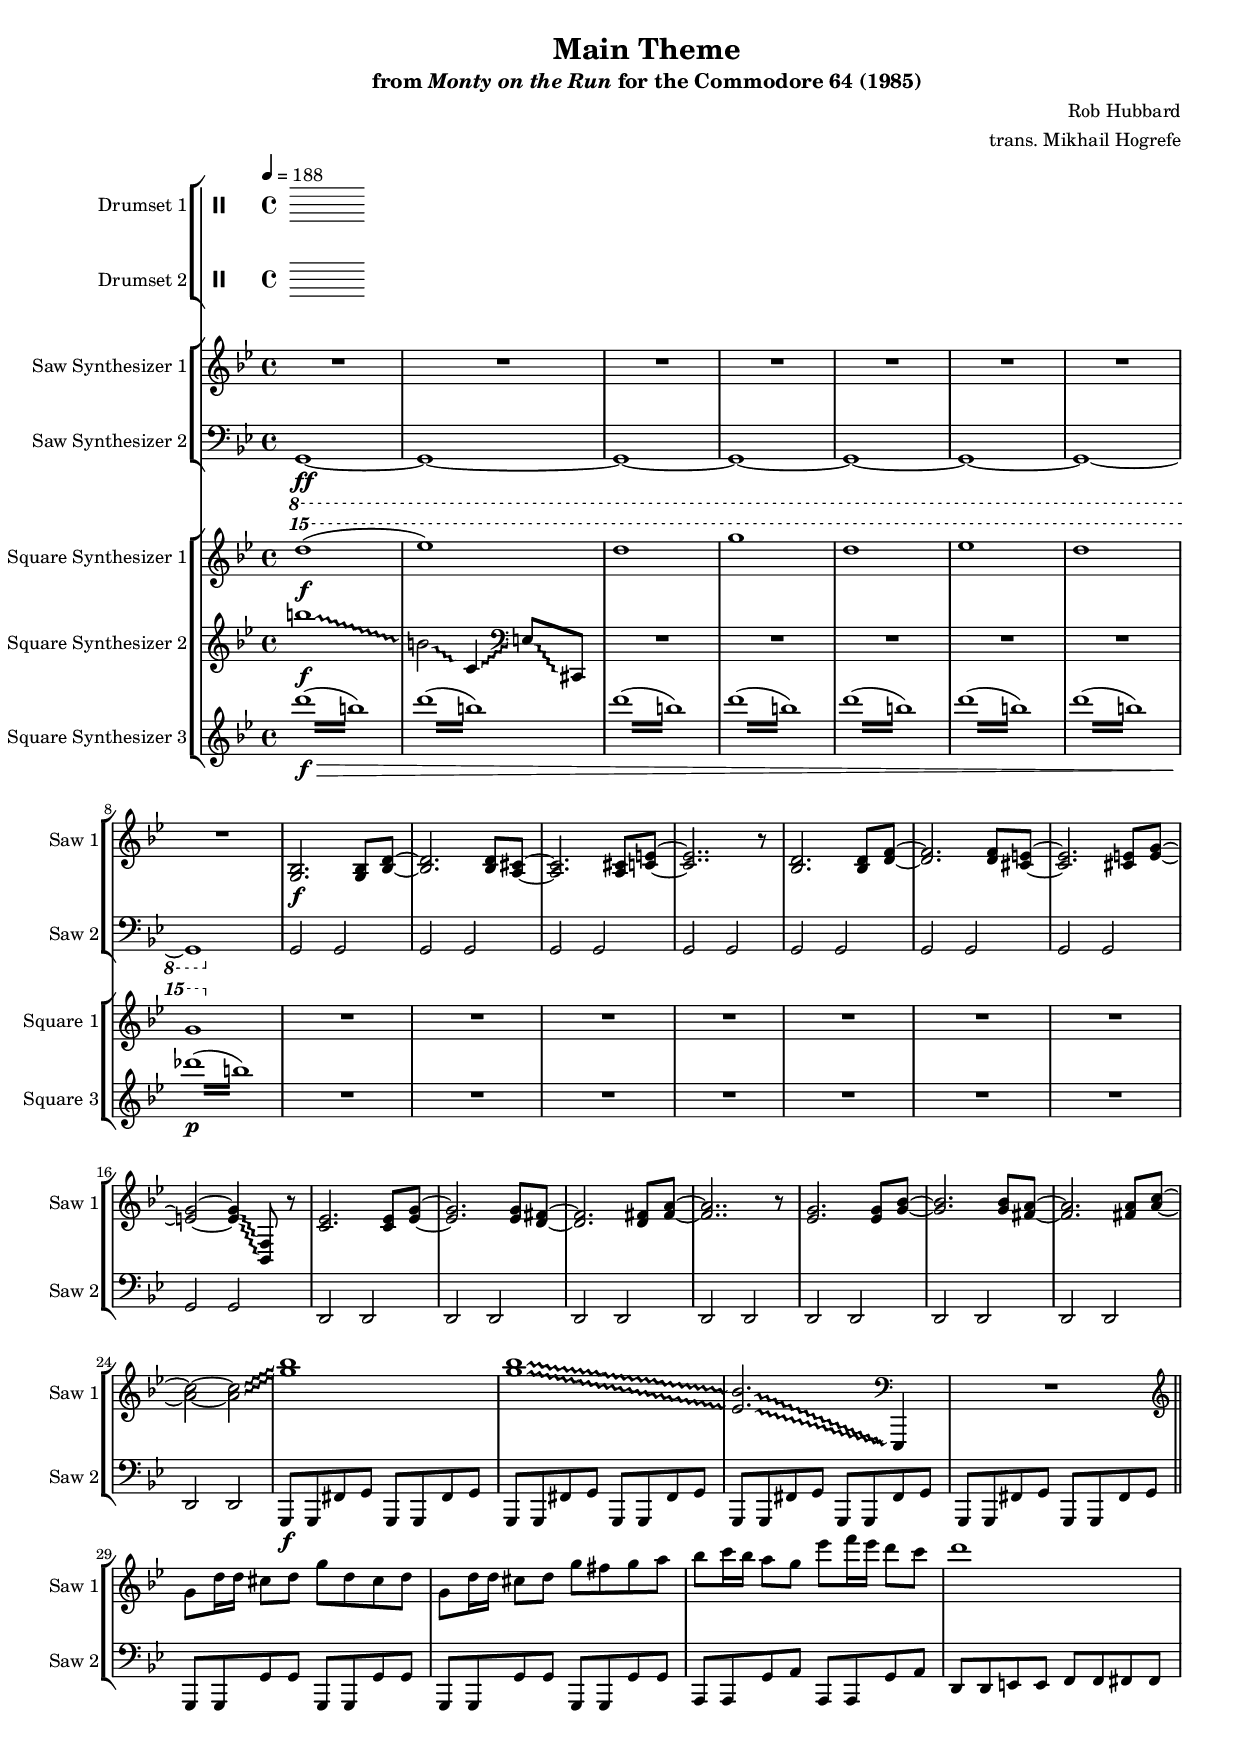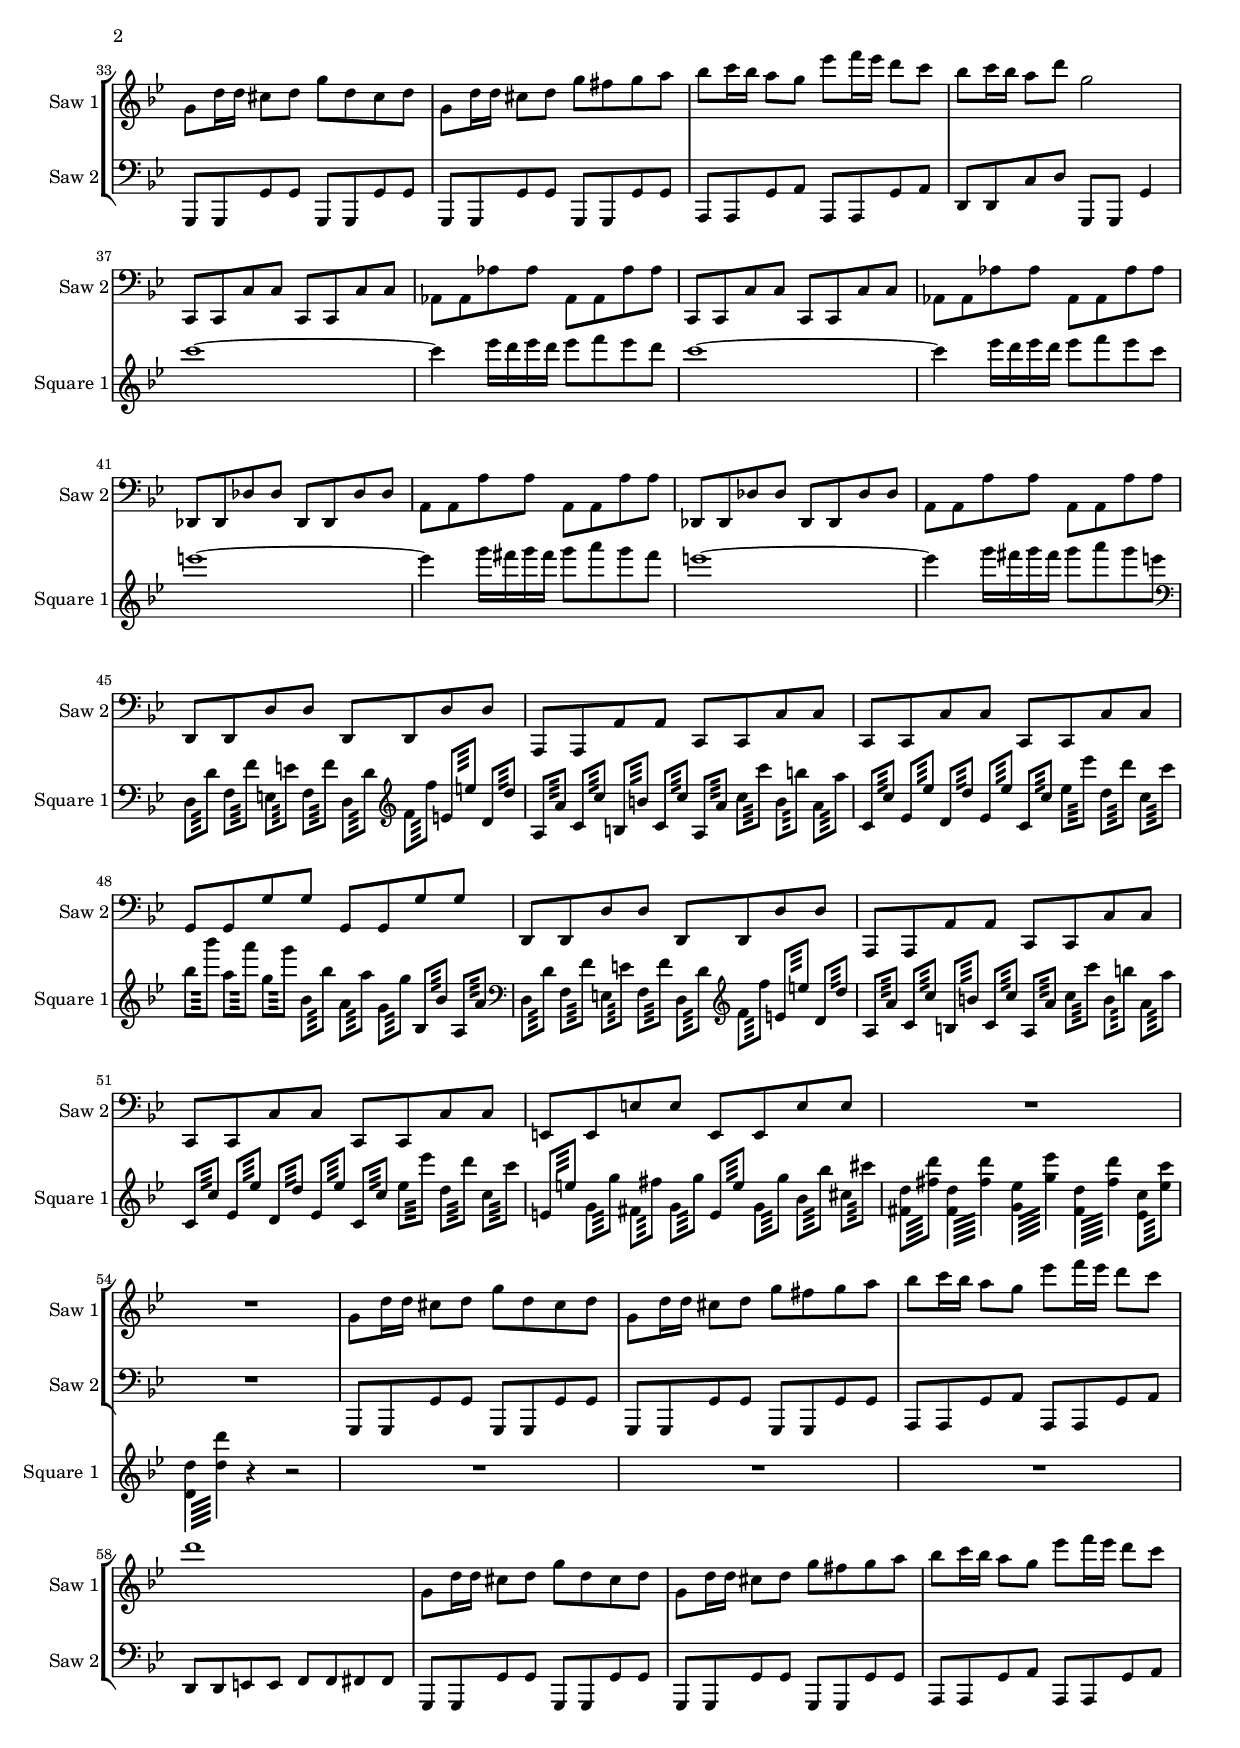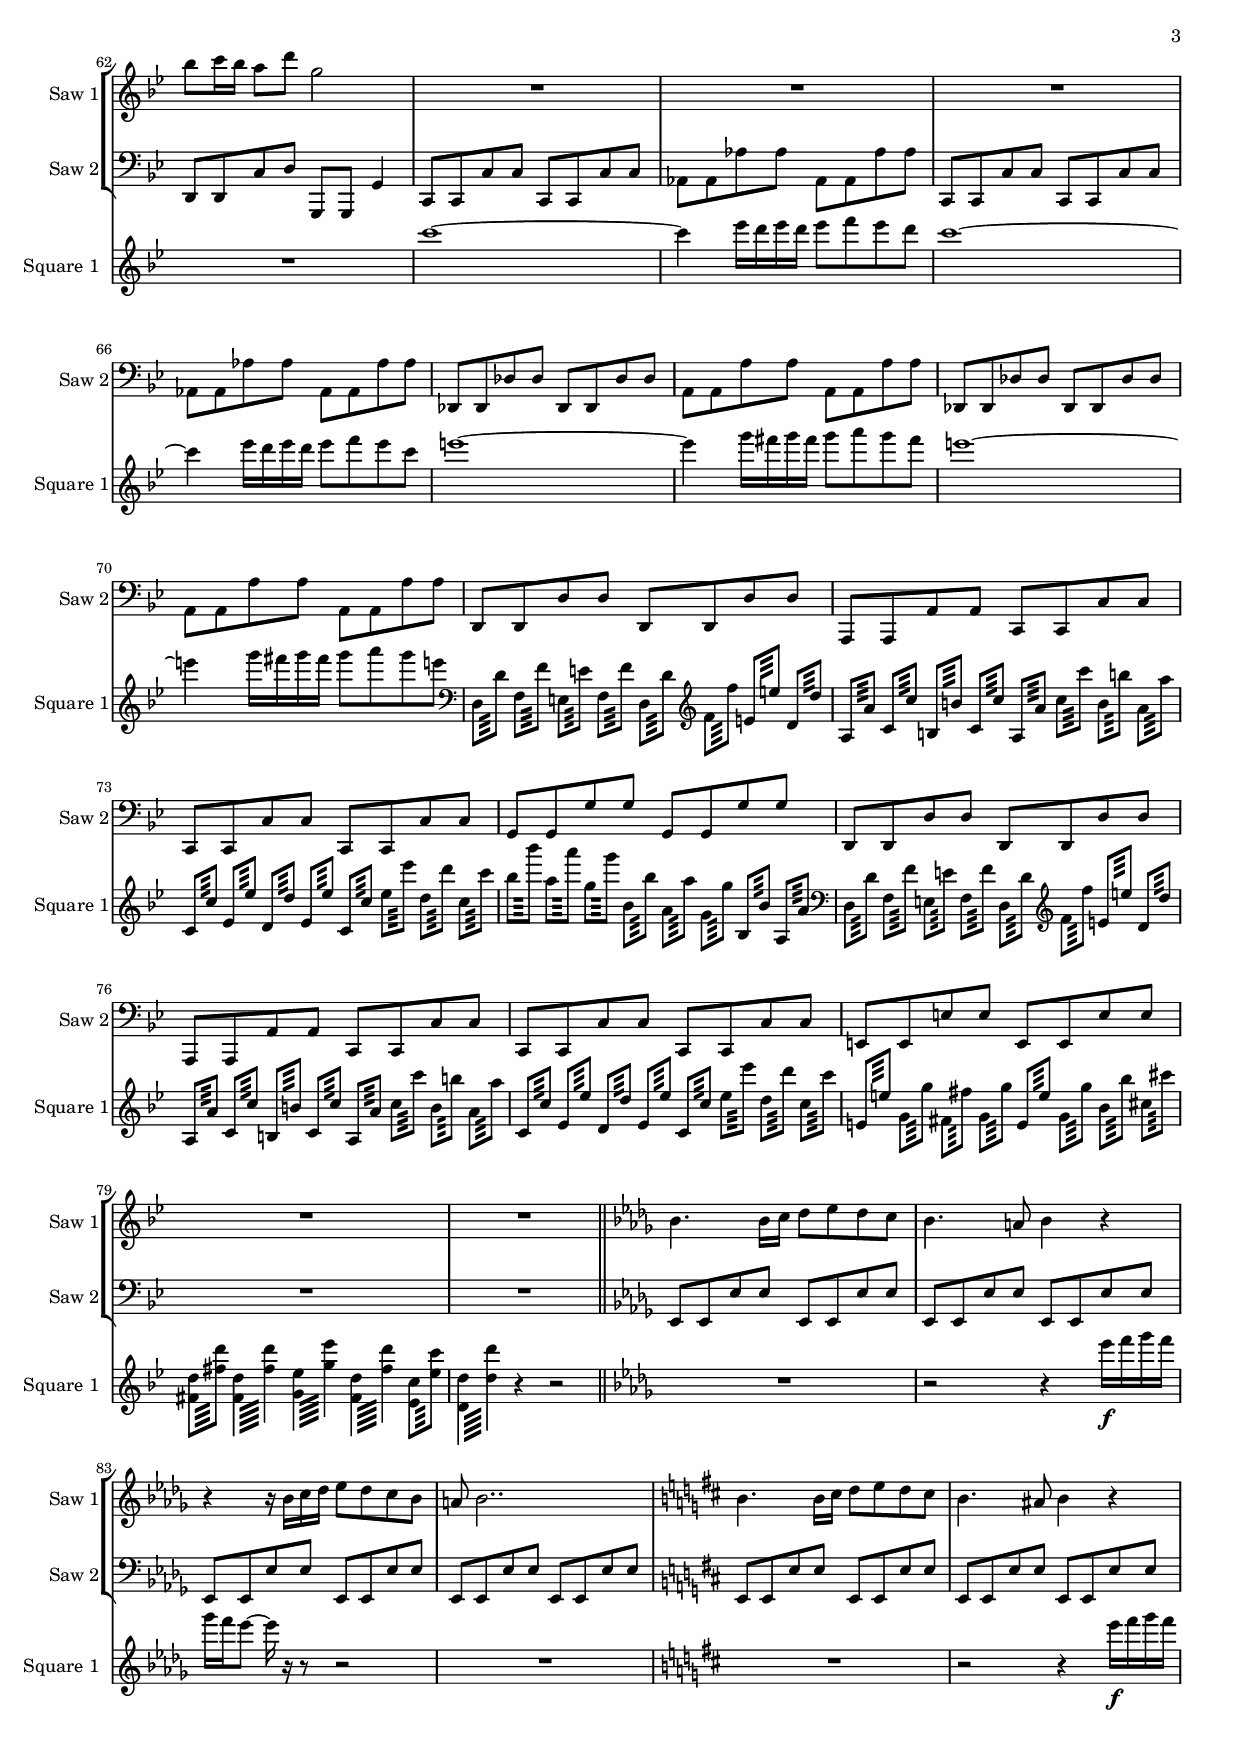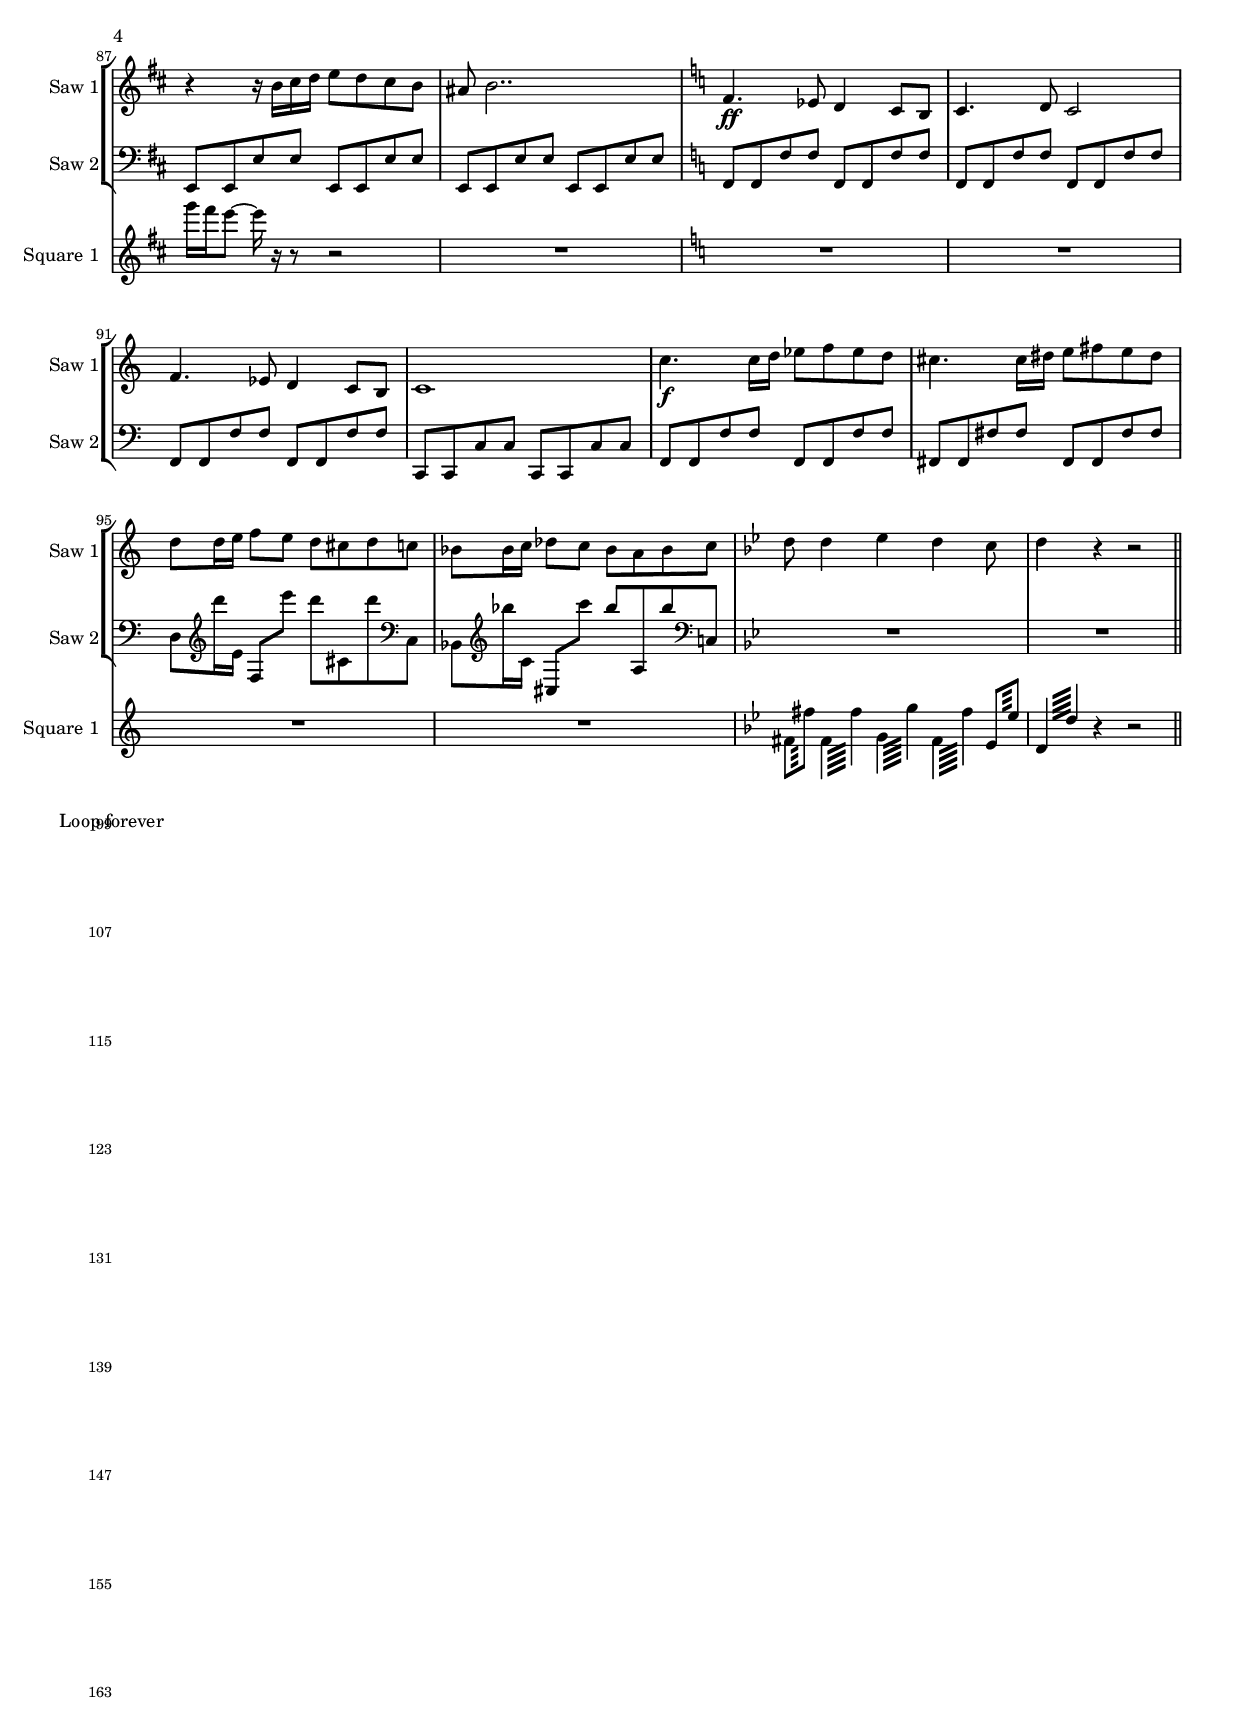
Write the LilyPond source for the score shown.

\version "2.24.3"

#(set-global-staff-size 16)

\paper {
  left-margin = 0.75\in
}

\book {
    \header {
        title = "Main Theme"
        subtitle = \markup { "from" {\italic "Monty on the Run"} "for the Commodore 64 (1985)" }
        composer = "Rob Hubbard"
        arranger = "trans. Mikhail Hogrefe"
    }

    \score {
        {
            <<
                \new StaffGroup <<
                    \new DrumStaff {
                        \drummode {
                            \set Staff.instrumentName="Drumset 1"
                            \set Staff.shortInstrumentName="D. Set 1"

                        }
                    }

                    \new DrumStaff {
                        \drummode {
                            \set Staff.instrumentName="Drumset 2"
                            \set Staff.shortInstrumentName="D. Set 2"

                        }
                    }
                >>

                \new StaffGroup <<
                    \new Staff \relative c' {
                        \set Staff.instrumentName = "Saw Synthesizer 1"
                        \set Staff.shortInstrumentName = "Saw 1"
\key g \minor
\tempo 4=188
                        \repeat volta 2 {
\override Glissando.style = #'trill
R1*8
<g bes>2.\f 8 <bes d> ~ |
<bes d>2. 8 <a cis> ~ |
<a cis>2. 8 <c e> ~ |
<c e>2.. r8 |
<bes d>2. 8 <d f> ~ |
<d f>2. 8 <cis e> ~ |
<cis e>2. 8 <e g> ~ |
<e g>2 ~ 4\glissando <bes, f'>8 r |
<c' ees>2. 8 <ees g> ~ |
<ees g>2. 8 <d fis> ~ |
<d fis>2. 8 <fis a> ~ |
<fis a>2.. r8 |
<ees g>2. 8 <g bes> ~ |
<g bes>2. 8 <fis a> ~ |
<fis a>2. 8 <a c> ~ |
<a c>2 ~ 2\glissando |
<g' bes>1 |
<g bes>1\glissando |
\set glissandoMap = #'((0 . 0) (1 . 0))
<ees, bes'>2.\glissando \clef bass ees,,,4 |
R1 |
\clef treble
g'''8 d'16 d cis8 d g d cis d |
g,8 d'16 d cis8 d g fis g a |
bes8 c16 bes a8 g ees' f16 ees d8 c |
d1 |
g,,8 d'16 d cis8 d g d cis d |
g,8 d'16 d cis8 d g fis g a |
bes8 c16 bes a8 g ees' f16 ees d8 c |
bes8 c16 bes a8 d g,2 |
R1*18

g,8 d'16 d cis8 d g d cis d |
g,8 d'16 d cis8 d g fis g a |
bes8 c16 bes a8 g ees' f16 ees d8 c |
d1 |
g,,8 d'16 d cis8 d g d cis d |
g,8 d'16 d cis8 d g fis g a |
bes8 c16 bes a8 g ees' f16 ees d8 c |
bes8 c16 bes a8 d g,2 |
R1*18

\key des \major
bes,4. bes16 c des8 ees des c |
bes4. a8 bes4 r |
r4 r16 bes c des ees8 des c bes |
a8 bes2.. |
\key d \major
b4. b16 cis d8 e d cis |
b4. ais8 b4 r |
r4 r16 b cis d e8 d cis b |
ais8 b2.. |
\key c \major
f4.\ff ees8 d4 c8 b |
c4. d8 c2 |
f4. ees8 d4 c8 b |
c1 |
c'4.\f c16 d ees8 f ees d |
cis4. cis16 dis e8 fis e dis |
d8 d16 e f8 e d cis d c |
bes8 bes16 c des8 c bes a bes c |
\key g \minor
d8 d4 ees d c8 |
d4 r r2 |
                        }
\once \override Score.RehearsalMark.self-alignment-X = #RIGHT
\mark \markup { \fontsize #-2 "Loop forever" }
                    }

                    \new Staff \relative c, {
                        \set Staff.instrumentName = "Saw Synthesizer 2"
                        \set Staff.shortInstrumentName = "Saw 2"
\clef bass
\key g \minor
\ottava #-1
g1\ff ~ |
g1 ~ |
g1 ~ |
g1 ~ |
g1 ~ |
g1 ~ |
g1 ~ |
g1 |
\ottava #0
g'2 g |
g2 g |
g2 g |
g2 g |
g2 g |
g2 g |
g2 g |
g2 g |
d2 d |
d2 d |
d2 d |
d2 d |
d2 d |
d2 d |
d2 d |
d2 d |
g,8\f g fis' g g, g fis' g |
g,8 g fis' g g, g fis' g |
g,8 g fis' g g, g fis' g |
g,8 g fis' g g, g fis' g |
\bar "||"
g,8 g g' g g, g g' g |
g,8 g g' g g, g g' g |
a,8 a g' a a, a g' a |
d,8 d e e f f fis fis |
g,8 g g' g g, g g' g |
g,8 g g' g g, g g' g |
a,8 a g' a a, a g' a |
d,8 d c' d g,, g g'4 |
c,8 c c' c c, c c' c |
aes8 aes aes' aes aes, aes aes' aes |
c,,8 c c' c c, c c' c |
aes8 aes aes' aes aes, aes aes' aes |
des,,8 des des' des des, des des' des |
a8 a a' a a, a a' a |
des,,8 des des' des des, des des' des |
a8 a a' a a, a a' a |
d,,8 d d' d d, d d' d |
a,8 a a' a c, c c' c |
c,8 c c' c c, c c' c |
g8 g g' g g, g g' g |
d,8 d d' d d, d d' d |
a,8 a a' a c, c c' c |
c,8 c c' c c, c c' c |
e,8 e e' e e, e e' e |
R1*2

g,,8 g g' g g, g g' g |
g,8 g g' g g, g g' g |
a,8 a g' a a, a g' a |
d,8 d e e f f fis fis |
g,8 g g' g g, g g' g |
g,8 g g' g g, g g' g |
a,8 a g' a a, a g' a |
d,8 d c' d g,, g g'4 |
c,8 c c' c c, c c' c |
aes8 aes aes' aes aes, aes aes' aes |
c,,8 c c' c c, c c' c |
aes8 aes aes' aes aes, aes aes' aes |
des,,8 des des' des des, des des' des |
a8 a a' a a, a a' a |
des,,8 des des' des des, des des' des |
a8 a a' a a, a a' a |
d,,8 d d' d d, d d' d |
a,8 a a' a c, c c' c |
c,8 c c' c c, c c' c |
g8 g g' g g, g g' g |
d,8 d d' d d, d d' d |
a,8 a a' a c, c c' c |
c,8 c c' c c, c c' c |
e,8 e e' e e, e e' e |
R1*2

\bar "||"
\key des \major
ees,8 ees ees' ees ees, ees ees' ees |
ees,8 ees ees' ees ees, ees ees' ees |
ees,8 ees ees' ees ees, ees ees' ees |
ees,8 ees ees' ees ees, ees ees' ees |
\key d \major
e,8 e e' e e, e e' e |
e,8 e e' e e, e e' e |
e,8 e e' e e, e e' e |
e,8 e e' e e, e e' e |
\key c \major
f,8 f f' f f, f f' f |
f,8 f f' f f, f f' f |
f,8 f f' f f, f f' f |
c,8 c c' c c, c c' c |
f,8 f f' f f, f f' f |
fis,8 fis fis' fis fis, fis fis' fis |
d8 \clef treble d'''16 e,, f,8 e''' d cis,, d'' \clef bass c,,, |
bes8 \clef treble bes'''16 c,, cis,8 c''' bes a,, bes'' \clef bass c,,, |
\key g \minor
R1*2
\bar "||"
                    }
                >>

                \new StaffGroup <<
                    \new Staff \relative c'''' {
                        \set Staff.instrumentName = "Square Synthesizer 1"
                        \set Staff.shortInstrumentName = "Square 1"
\key g \minor
\ottava #2
d1\f( |
ees1) |
d1 |
g1 |
d1 |
ees1 |
d1 |
g,1 |
\ottava #0
R1*28
c,1 ~ |
c4 ees16 d ees d ees8 f ees d |
c1 ~ |
c4 ees16 d ees d ees8 f ees c |
e1 ~ |
e4 g16 fis g fis g8 a g fis |
e1 ~ |
e4 g16 fis g fis g8 a g e |
\clef bass
\repeat tremolo 4 { d,,,64 d' } \repeat tremolo 4 { f,64 f' } \repeat tremolo 4 { e,64 e' } \repeat tremolo 4 { f,64 f' } \repeat tremolo 4 { d,64 d' } \clef treble \repeat tremolo 4 { f64 f' } \repeat tremolo 4 { e,64 e' } \repeat tremolo 4 { d,64 d' } |
\repeat tremolo 4 { a,64 a' } \repeat tremolo 4 { c,64 c' } \repeat tremolo 4 { b,64 b' } \repeat tremolo 4 { c,64 c' } \repeat tremolo 4 { a,64 a' } \repeat tremolo 4 { c64 c' } \repeat tremolo 4 { b,64 b' } \repeat tremolo 4 { a,64 a' } |
\repeat tremolo 4 { c,,64 c' } \repeat tremolo 4 { ees,64 ees' } \repeat tremolo 4 { d,64 d' } \repeat tremolo 4 { ees,64 ees' } \repeat tremolo 4 { c,64 c' } \repeat tremolo 4 { ees64 ees' } \repeat tremolo 4 { d,64 d' } \repeat tremolo 4 { c,64 c' } |
\repeat tremolo 4 { bes64 bes' } \repeat tremolo 4 { a,64 a' } \repeat tremolo 4 { g,64 g' } \repeat tremolo 4 { bes,,64 bes' } \repeat tremolo 4 { a,64 a' } \repeat tremolo 4 { g,64 g' } \repeat tremolo 4 { bes,,64 bes' } \repeat tremolo 4 { a,64 a' } |
\clef bass
\repeat tremolo 4 { d,,64 d' } \repeat tremolo 4 { f,64 f' } \repeat tremolo 4 { e,64 e' } \repeat tremolo 4 { f,64 f' } \repeat tremolo 4 { d,64 d' } \clef treble \repeat tremolo 4 { f64 f' } \repeat tremolo 4 { e,64 e' } \repeat tremolo 4 { d,64 d' } |
\repeat tremolo 4 { a,64 a' } \repeat tremolo 4 { c,64 c' } \repeat tremolo 4 { b,64 b' } \repeat tremolo 4 { c,64 c' } \repeat tremolo 4 { a,64 a' } \repeat tremolo 4 { c64 c' } \repeat tremolo 4 { b,64 b' } \repeat tremolo 4 { a,64 a' } |
\repeat tremolo 4 { c,,64 c' } \repeat tremolo 4 { ees,64 ees' } \repeat tremolo 4 { d,64 d' } \repeat tremolo 4 { ees,64 ees' } \repeat tremolo 4 { c,64 c' } \repeat tremolo 4 { ees64 ees' } \repeat tremolo 4 { d,64 d' } \repeat tremolo 4 { c,64 c' } |
\repeat tremolo 4 { e,,64 e' } \repeat tremolo 4 { g,64 g' } \repeat tremolo 4 { fis,64 fis' } \repeat tremolo 4 { g,64 g' } \repeat tremolo 4 { e,64 e' } \repeat tremolo 4 { g,64 g' } \repeat tremolo 4 { bes,64 bes' } \repeat tremolo 4 { cis,64 cis' } |
\repeat tremolo 4 { <fis,, d'>64 <fis' d'> } \repeat tremolo 8 { <fis, d'>64 <fis' d'> } \repeat tremolo 8 { <g, ees'>64 <g' ees'> } \repeat tremolo 8 { <fis, d'>64 <fis' d'> } \repeat tremolo 4 { <ees, c'>64 <ees' c'> } |
\repeat tremolo 8 { <d, d'>64 <d' d'> } r4 r2 |

R1*8
c'1 ~ |
c4 ees16 d ees d ees8 f ees d |
c1 ~ |
c4 ees16 d ees d ees8 f ees c |
e1 ~ |
e4 g16 fis g fis g8 a g fis |
e1 ~ |
e4 g16 fis g fis g8 a g e |
\clef bass
\repeat tremolo 4 { d,,,64 d' } \repeat tremolo 4 { f,64 f' } \repeat tremolo 4 { e,64 e' } \repeat tremolo 4 { f,64 f' } \repeat tremolo 4 { d,64 d' } \clef treble \repeat tremolo 4 { f64 f' } \repeat tremolo 4 { e,64 e' } \repeat tremolo 4 { d,64 d' } |
\repeat tremolo 4 { a,64 a' } \repeat tremolo 4 { c,64 c' } \repeat tremolo 4 { b,64 b' } \repeat tremolo 4 { c,64 c' } \repeat tremolo 4 { a,64 a' } \repeat tremolo 4 { c64 c' } \repeat tremolo 4 { b,64 b' } \repeat tremolo 4 { a,64 a' } |
\repeat tremolo 4 { c,,64 c' } \repeat tremolo 4 { ees,64 ees' } \repeat tremolo 4 { d,64 d' } \repeat tremolo 4 { ees,64 ees' } \repeat tremolo 4 { c,64 c' } \repeat tremolo 4 { ees64 ees' } \repeat tremolo 4 { d,64 d' } \repeat tremolo 4 { c,64 c' } |
\repeat tremolo 4 { bes64 bes' } \repeat tremolo 4 { a,64 a' } \repeat tremolo 4 { g,64 g' } \repeat tremolo 4 { bes,,64 bes' } \repeat tremolo 4 { a,64 a' } \repeat tremolo 4 { g,64 g' } \repeat tremolo 4 { bes,,64 bes' } \repeat tremolo 4 { a,64 a' } |
\clef bass
\repeat tremolo 4 { d,,64 d' } \repeat tremolo 4 { f,64 f' } \repeat tremolo 4 { e,64 e' } \repeat tremolo 4 { f,64 f' } \repeat tremolo 4 { d,64 d' } \clef treble \repeat tremolo 4 { f64 f' } \repeat tremolo 4 { e,64 e' } \repeat tremolo 4 { d,64 d' } |
\repeat tremolo 4 { a,64 a' } \repeat tremolo 4 { c,64 c' } \repeat tremolo 4 { b,64 b' } \repeat tremolo 4 { c,64 c' } \repeat tremolo 4 { a,64 a' } \repeat tremolo 4 { c64 c' } \repeat tremolo 4 { b,64 b' } \repeat tremolo 4 { a,64 a' } |
\repeat tremolo 4 { c,,64 c' } \repeat tremolo 4 { ees,64 ees' } \repeat tremolo 4 { d,64 d' } \repeat tremolo 4 { ees,64 ees' } \repeat tremolo 4 { c,64 c' } \repeat tremolo 4 { ees64 ees' } \repeat tremolo 4 { d,64 d' } \repeat tremolo 4 { c,64 c' } |
\repeat tremolo 4 { e,,64 e' } \repeat tremolo 4 { g,64 g' } \repeat tremolo 4 { fis,64 fis' } \repeat tremolo 4 { g,64 g' } \repeat tremolo 4 { e,64 e' } \repeat tremolo 4 { g,64 g' } \repeat tremolo 4 { bes,64 bes' } \repeat tremolo 4 { cis,64 cis' } |
\repeat tremolo 4 { <fis,, d'>64 <fis' d'> } \repeat tremolo 8 { <fis, d'>64 <fis' d'> } \repeat tremolo 8 { <g, ees'>64 <g' ees'> } \repeat tremolo 8 { <fis, d'>64 <fis' d'> } \repeat tremolo 4 { <ees, c'>64 <ees' c'> } |
\repeat tremolo 8 { <d, d'>64 <d' d'> } r4 r2 |

\key des \major
R1 |
r2 r4 ees'16\f f ges f |
ges16 f ees8 ~ ees16 r r8 r2 |
R1 |
\key d \major
R1 |
r2 r4 e16\f fis g fis |
g16 fis e8 ~ e16 r r8 r2 |
R1 |
\key c \major
R1*8
\key g \minor
\repeat tremolo 4 { fis,,64 fis' } \repeat tremolo 8 { fis,64 fis' } \repeat tremolo 8 { g,64 g' } \repeat tremolo 8 { fis,64 fis' } \repeat tremolo 4 { ees,64 ees' } |
\repeat tremolo 8 { d,64 d' } r4 r2 |
                    }

                    \new Staff \relative c''' {
                        \set Staff.instrumentName = "Square Synthesizer 2"
                        \set Staff.shortInstrumentName = "Square 2"
\key g \minor
\override Glissando.style = #'trill
b1\f\glissando |
b,2\glissando c,4\glissando \clef bass e,8\glissando \once \override NoteColumn.X-offset = #2.5 cis, |
R1*272
                    }

                    \new Staff \relative c''' {
                        \set Staff.instrumentName = "Square Synthesizer 3"
                        \set Staff.shortInstrumentName = "Square 3"
\key g \minor
\repeat tremolo 8 { d16\f\>( b) } |
\repeat tremolo 8 { d16( b) } |
\repeat tremolo 8 { d16( b) } |
\repeat tremolo 8 { d16( b) } |
\repeat tremolo 8 { d16( b) } |
\repeat tremolo 8 { d16( b) } |
\repeat tremolo 8 { d16( b) } |
\repeat tremolo 8 { des16\p( b) } |
R1*266
                    }
                >>
            >>
        }
        \midi {}
        \layout {
            \context {
                \Staff
                \RemoveEmptyStaves
            }
            \context {
                \DrumStaff
                \RemoveEmptyStaves
            }
        }
    }
}
